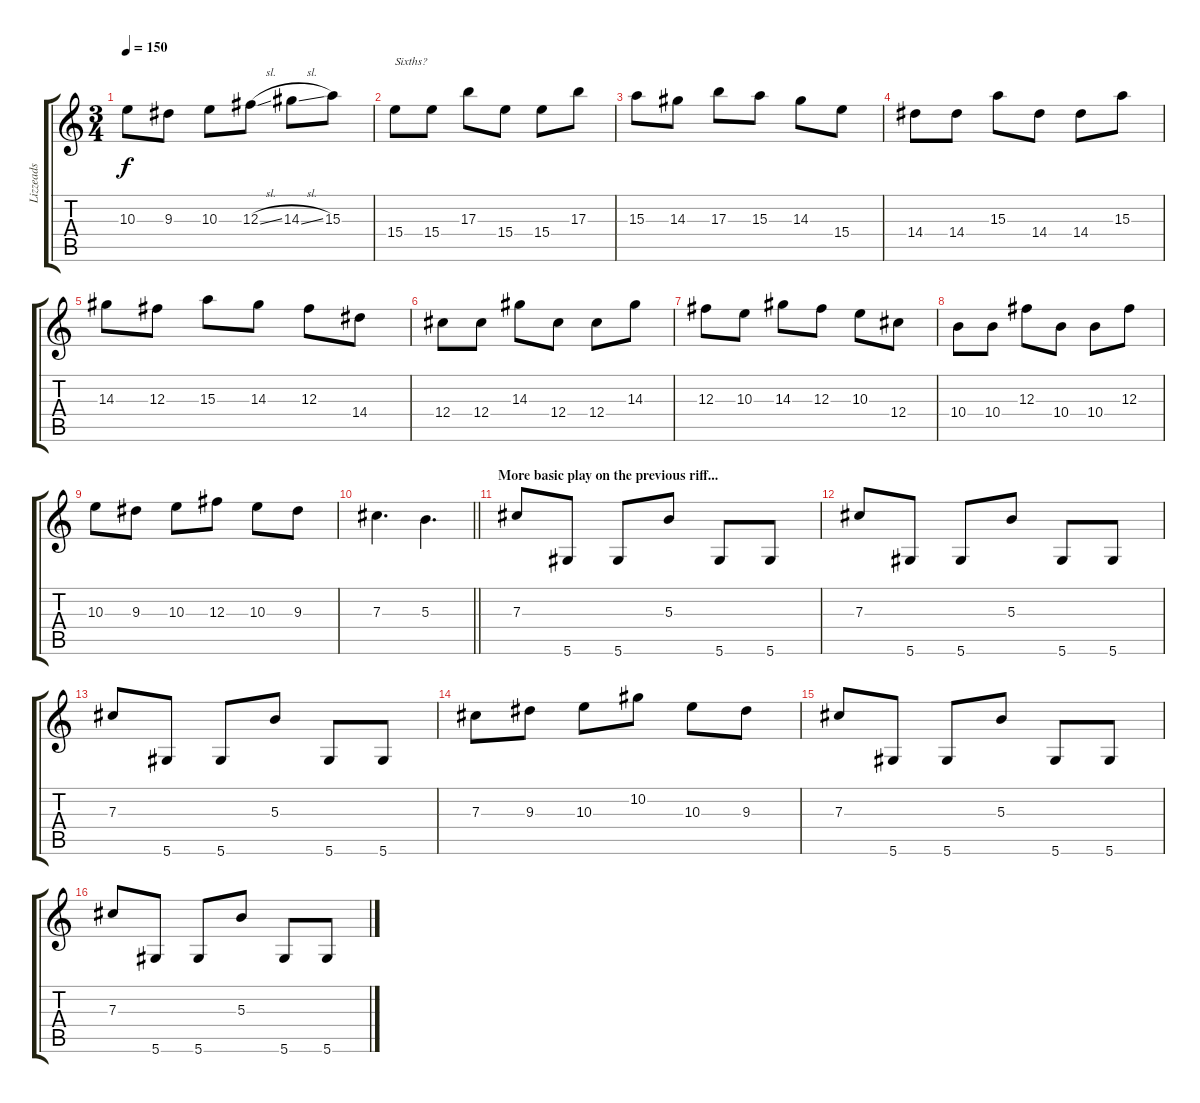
\track ("Lizzeads" "Lizzeads") {instrument overdrivenguitar}
\staff {score tabs}
\tuning (Eb4 Bb3 Gb3 Db3 Ab2 Eb2) {hide}
\ts (3 4)
\tempo 150
\clef g2
\ks c
10.3.8{dy f} 9.3.8 10.3.8 12.3{sl}.8 14.3{sl}.8 15.3.8 |
15.4.8{txt "Sixths?"} 15.4.8 17.3.8 15.4.8 15.4.8 17.3.8 |
15.3.8 14.3.8 17.3.8 15.3.8 14.3.8 15.4.8 |
14.4.8 14.4.8 15.3.8 14.4.8 14.4.8 15.3.8 |
14.3.8 12.3.8 15.3.8 14.3.8 12.3.8 14.4.8 |
12.4.8 12.4.8 14.3.8 12.4.8 12.4.8 14.3.8 |
12.3.8 10.3.8 14.3.8 12.3.8 10.3.8 12.4.8 |
10.4.8 10.4.8 12.3.8 10.4.8 10.4.8 12.3.8 |
10.3.8 9.3.8 10.3.8 12.3.8 10.3.8 9.3.8 |
\barLineRight lightlight
7.3.4{d} 5.3.4{d} |
\section ("" "More basic play on the previous riff...")
7.3.8 5.6.8 5.6.8 5.3.8 5.6.8 5.6.8 |
7.3.8 5.6.8 5.6.8 5.3.8 5.6.8 5.6.8 |
7.3.8 5.6.8 5.6.8 5.3.8 5.6.8 5.6.8 |
7.3.8 9.3.8 10.3.8 10.2.8 10.3.8 9.3.8 |
7.3.8 5.6.8 5.6.8 5.3.8 5.6.8 5.6.8 |
7.3.8 5.6.8 5.6.8 5.3.8 5.6.8 5.6.8
